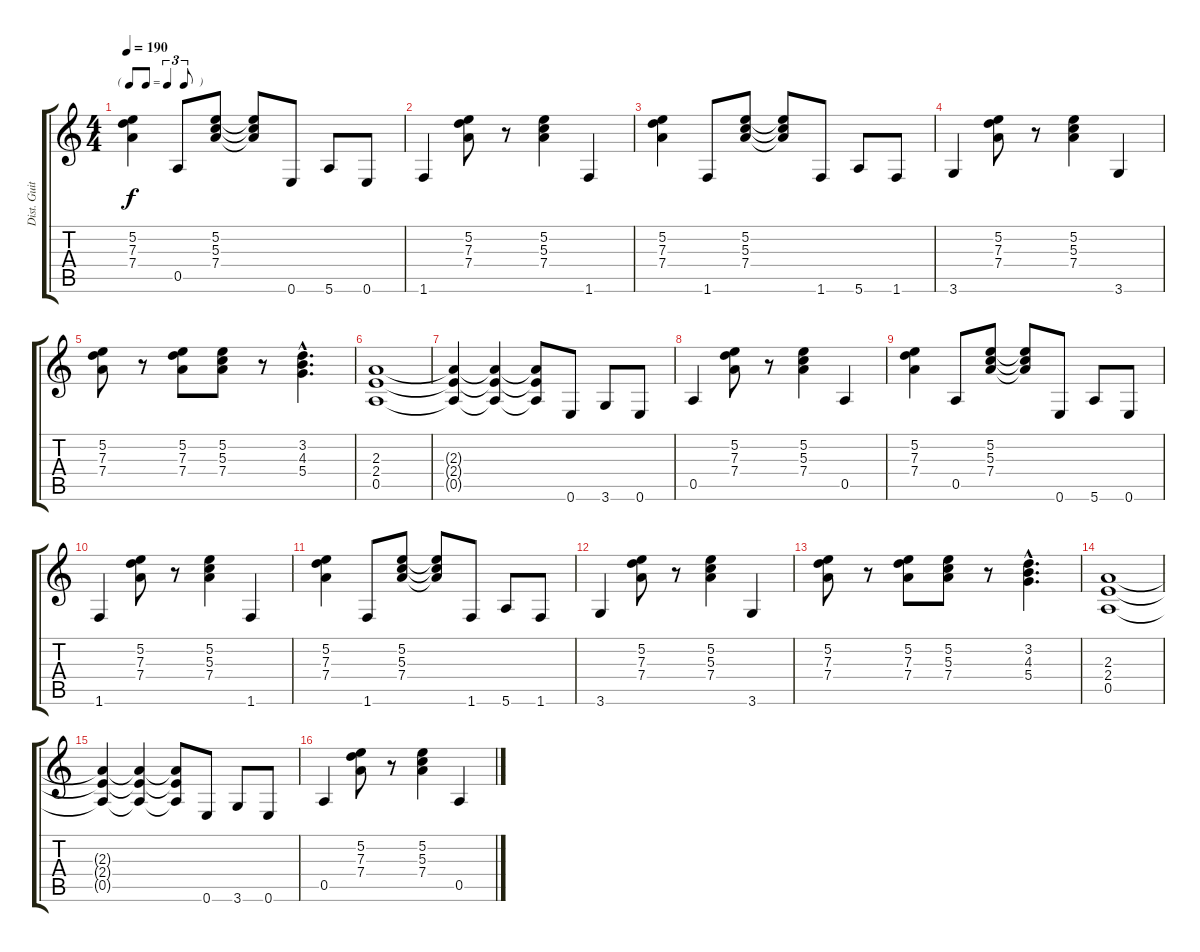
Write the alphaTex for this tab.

\track ("Dist. Guitar 2" "Dist. Guit") {instrument overdrivenguitar}
\staff {score tabs}
\tuning (E4 B3 G3 D3 A2 E2) {hide}
\ts (4 4)
\tf triplet8th
\tempo 190
\clef g2
\ks c
(5.2 7.3 7.4).4{dy f} 0.5.8 (5.2 5.3 7.4).8 (5.2{t} 5.3{t} 7.4{t}).8 0.6.8 5.6.8 0.6.8 |
1.6.4 (5.2 7.3 7.4).8 r.8 (5.2 5.3 7.4).4 1.6.4 |
(5.2 7.3 7.4).4 1.6.8 (5.2 5.3 7.4).8 (5.2{t} 5.3{t} 7.4{t}).8 1.6.8 5.6.8 1.6.8 |
3.6.4 (5.2 7.3 7.4).8 r.8 (5.2 5.3 7.4).4 3.6.4 |
(5.2 7.3 7.4).8 r.8 (5.2 7.3 7.4).8 (5.2 5.3 7.4).8 r.8 (3.2{hac} 4.3{hac} 5.4{hac}).4{d} |
(2.3 2.4 0.5).1 |
(2.3{t} 2.4{t} 0.5{t}).4 (2.3{t} 2.4{t} 0.5{t}).4 (2.3{t} 2.4{t} 0.5{t}).8 0.6.8 3.6.8 0.6.8 |
0.5.4 (5.2 7.3 7.4).8 r.8 (5.2 5.3 7.4).4 0.5.4 |
(5.2 7.3 7.4).4 0.5.8 (5.2 5.3 7.4).8 (5.2{t} 5.3{t} 7.4{t}).8 0.6.8 5.6.8 0.6.8 |
1.6.4 (5.2 7.3 7.4).8 r.8 (5.2 5.3 7.4).4 1.6.4 |
(5.2 7.3 7.4).4 1.6.8 (5.2 5.3 7.4).8 (5.2{t} 5.3{t} 7.4{t}).8 1.6.8 5.6.8 1.6.8 |
3.6.4 (5.2 7.3 7.4).8 r.8 (5.2 5.3 7.4).4 3.6.4 |
(5.2 7.3 7.4).8 r.8 (5.2 7.3 7.4).8 (5.2 5.3 7.4).8 r.8 (3.2{hac} 4.3{hac} 5.4{hac}).4{d} |
(2.3 2.4 0.5).1 |
(2.3{t} 2.4{t} 0.5{t}).4 (2.3{t} 2.4{t} 0.5{t}).4 (2.3{t} 2.4{t} 0.5{t}).8 0.6.8 3.6.8 0.6.8 |
0.5.4 (5.2 7.3 7.4).8 r.8 (5.2 5.3 7.4).4 0.5.4
